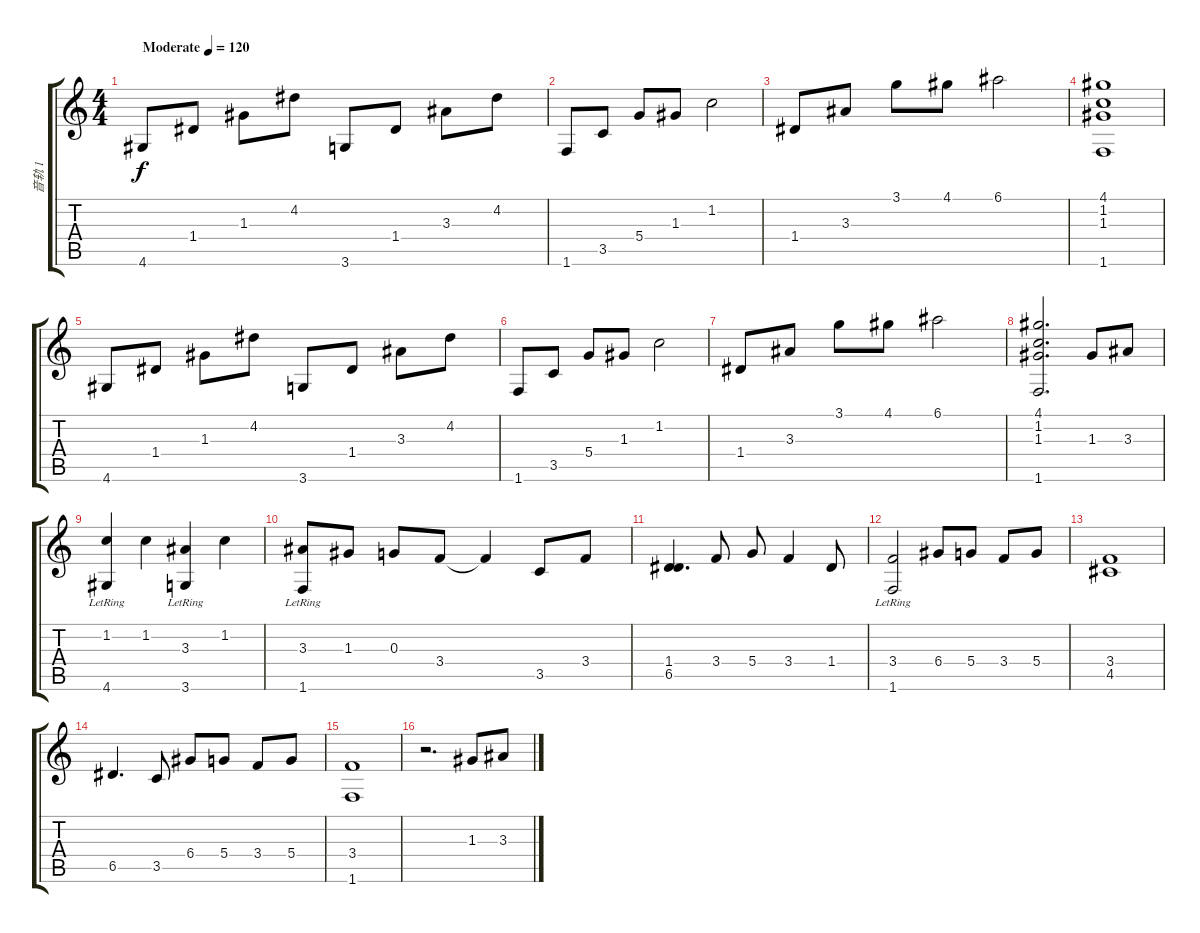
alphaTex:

\track ("音轨 1" "音轨 1") {instrument acousticguitarsteel}
\staff {score tabs}
\tuning (E4 B3 G3 D3 A2 E2) {hide}
\ts (4 4)
\tempo (120 "Moderate")
\clef g2
\ks c
4.6.8{dy f instrument acousticguitarsteel} 1.4.8 1.3.8 4.2.8 3.6.8 1.4.8 3.3.8 4.2.8 |
1.6.8 3.5.8 5.4.8 1.3.8 1.2.2 |
1.4.8 3.3.8 3.1.8 4.1.8 6.1.2 |
(4.1 1.2 1.3 1.6).1 |
4.6.8 1.4.8 1.3.8 4.2.8 3.6.8 1.4.8 3.3.8 4.2.8 |
1.6.8 3.5.8 5.4.8 1.3.8 1.2.2 |
1.4.8 3.3.8 3.1.8 4.1.8 6.1.2 |
(4.1 1.2 1.3 1.6).2{d} 1.3.8 3.3.8 |
(1.2 4.6{lr}).4 1.2.4 (3.3 3.6{lr}).4 1.2.4 |
(3.3 1.6{lr}).8 1.3.8 0.3.8 3.4.8 3.4{t}.4 3.5.8 3.4.8 |
(1.4 6.5).4{d} 3.4.8 5.4.8 3.4.4 1.4.8 |
(3.4 1.6{lr}).2 6.4.8 5.4.8 3.4.8 5.4.8 |
(3.4 4.5).1 |
6.5.4{d} 3.5.8 6.4.8 5.4.8 3.4.8 5.4.8 |
(3.4 1.6).1 |
r.2{d} 1.3.8 3.3.8
